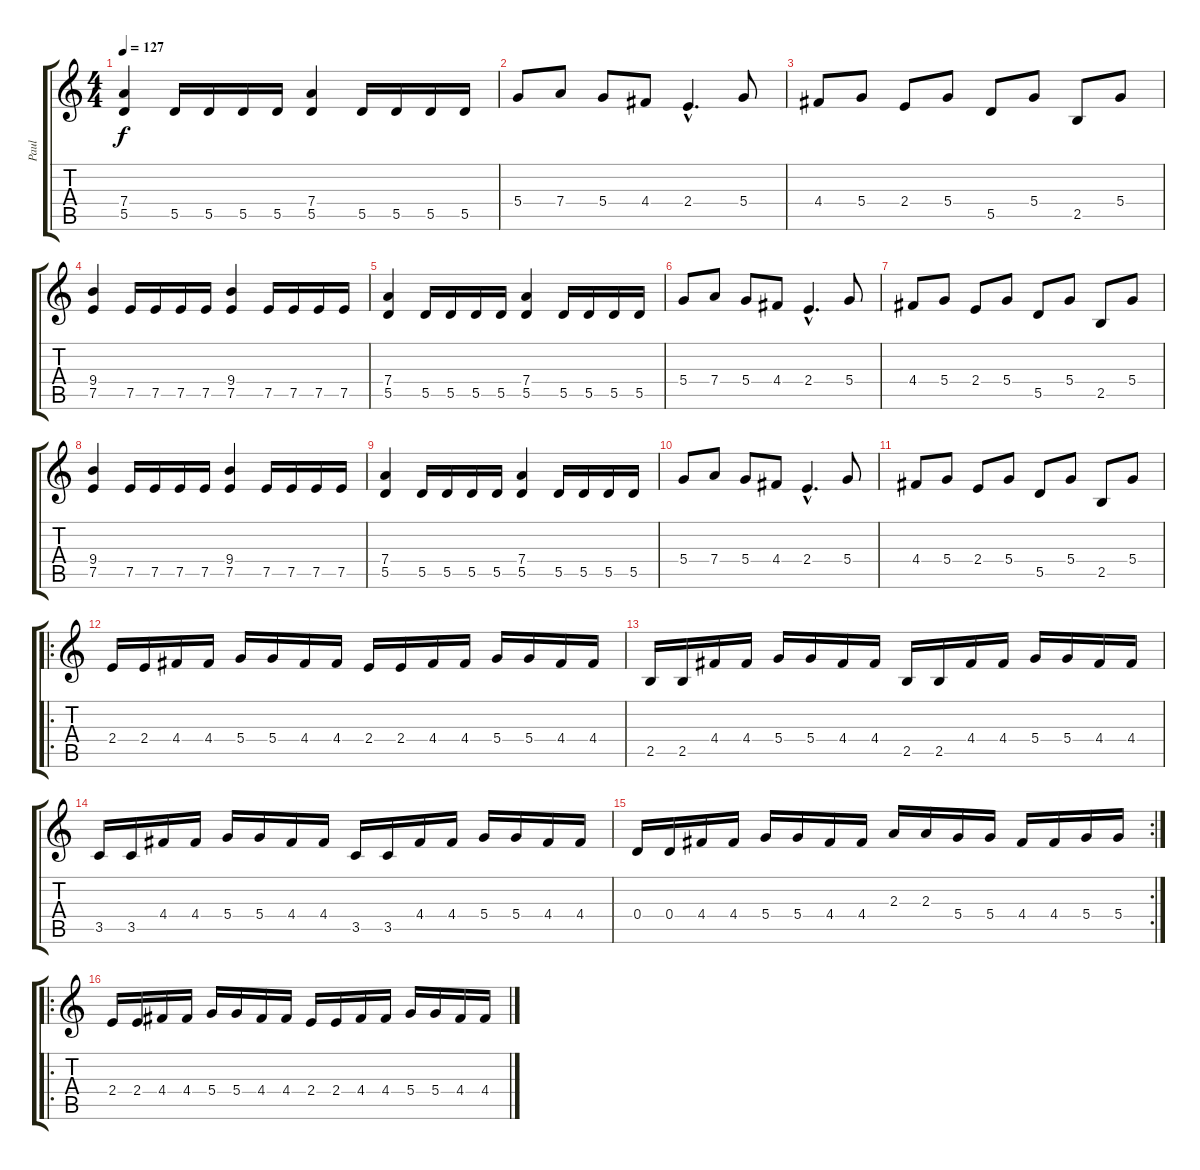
\track ("Paul" "Paul") {instrument overdrivenguitar}
\staff {score tabs}
\tuning (E4 B3 G3 D3 A2 E2) {hide}
\ts (4 4)
\tempo 127
\clef g2
\ks c
(7.4 5.5).4{dy f} 5.5.16 5.5.16 5.5.16 5.5.16 (7.4 5.5).4 5.5.16 5.5.16 5.5.16 5.5.16 |
5.4.8 7.4.8 5.4.8 4.4.8 2.4{hac}.4{d} 5.4.8 |
4.4.8 5.4.8 2.4.8 5.4.8 5.5.8 5.4.8 2.5.8 5.4.8 |
(9.4 7.5).4 7.5.16 7.5.16 7.5.16 7.5.16 (9.4 7.5).4 7.5.16 7.5.16 7.5.16 7.5.16 |
(7.4 5.5).4 5.5.16 5.5.16 5.5.16 5.5.16 (7.4 5.5).4 5.5.16 5.5.16 5.5.16 5.5.16 |
5.4.8 7.4.8 5.4.8 4.4.8 2.4{hac}.4{d} 5.4.8 |
4.4.8 5.4.8 2.4.8 5.4.8 5.5.8 5.4.8 2.5.8 5.4.8 |
(9.4 7.5).4 7.5.16 7.5.16 7.5.16 7.5.16 (9.4 7.5).4 7.5.16 7.5.16 7.5.16 7.5.16 |
(7.4 5.5).4 5.5.16 5.5.16 5.5.16 5.5.16 (7.4 5.5).4 5.5.16 5.5.16 5.5.16 5.5.16 |
5.4.8 7.4.8 5.4.8 4.4.8 2.4{hac}.4{d} 5.4.8 |
4.4.8 5.4.8 2.4.8 5.4.8 5.5.8 5.4.8 2.5.8 5.4.8 |
\ro
2.4.16 2.4.16 4.4.16 4.4.16 5.4.16 5.4.16 4.4.16 4.4.16 2.4.16 2.4.16 4.4.16 4.4.16 5.4.16 5.4.16 4.4.16 4.4.16 |
2.5.16 2.5.16 4.4.16 4.4.16 5.4.16 5.4.16 4.4.16 4.4.16 2.5.16 2.5.16 4.4.16 4.4.16 5.4.16 5.4.16 4.4.16 4.4.16 |
3.5.16 3.5.16 4.4.16 4.4.16 5.4.16 5.4.16 4.4.16 4.4.16 3.5.16 3.5.16 4.4.16 4.4.16 5.4.16 5.4.16 4.4.16 4.4.16 |
\rc 2
0.4.16 0.4.16 4.4.16 4.4.16 5.4.16 5.4.16 4.4.16 4.4.16 2.3.16 2.3.16 5.4.16 5.4.16 4.4.16 4.4.16 5.4.16 5.4.16 |
\ro
2.4.16 2.4.16 4.4.16 4.4.16 5.4.16 5.4.16 4.4.16 4.4.16 2.4.16 2.4.16 4.4.16 4.4.16 5.4.16 5.4.16 4.4.16 4.4.16
